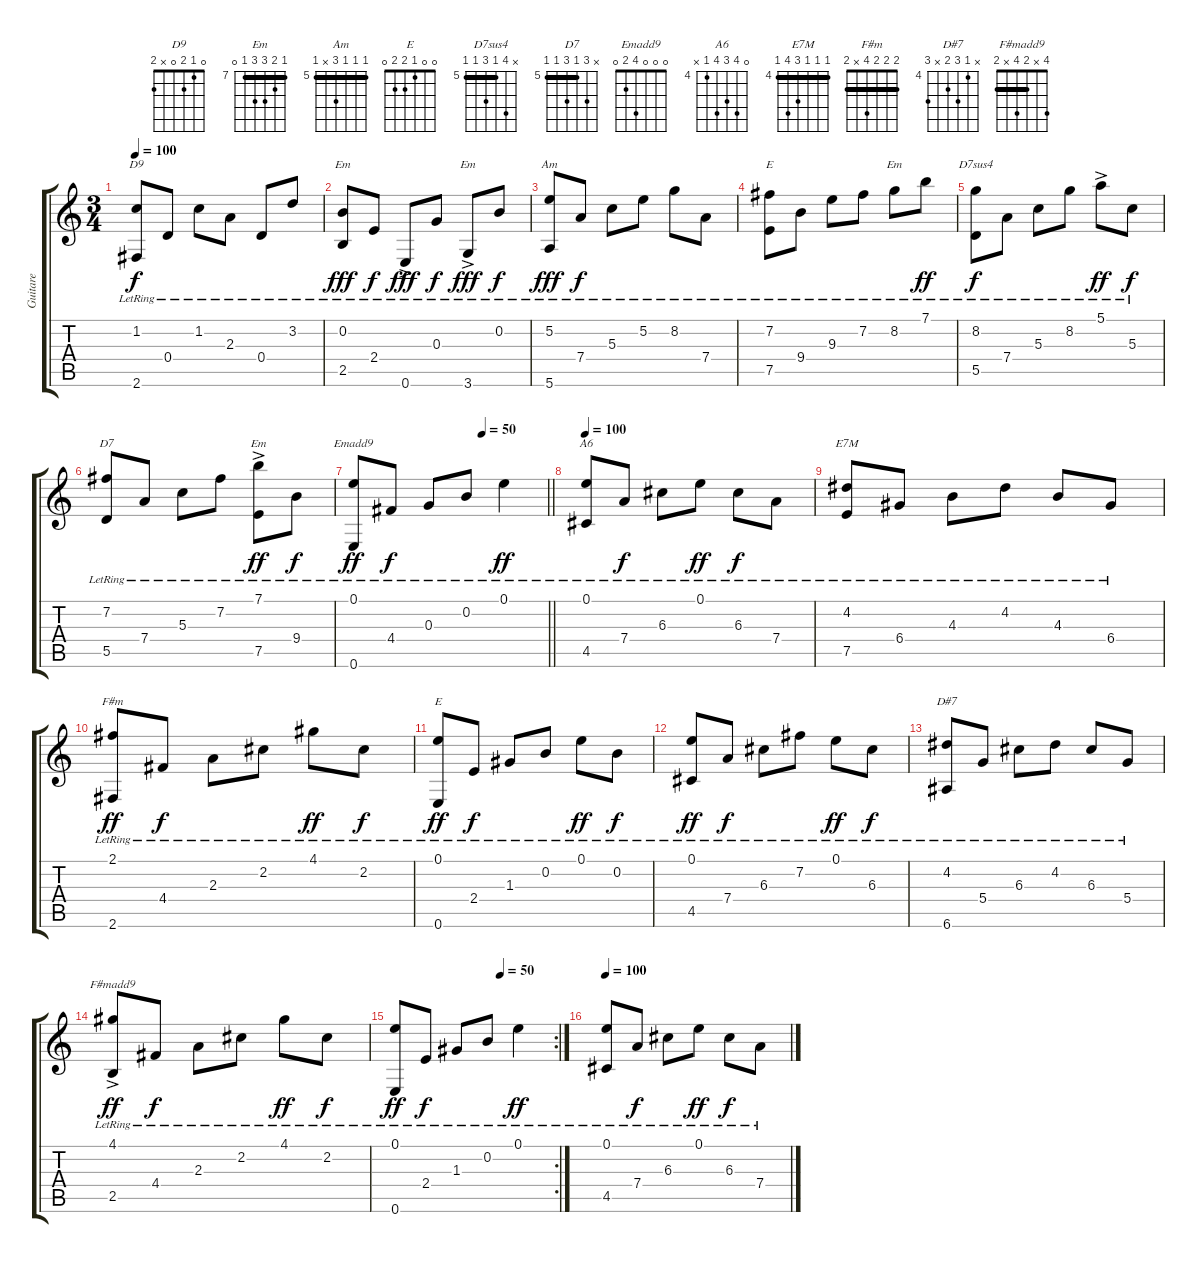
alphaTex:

\track ("Guitare" "Guitare") {instrument acousticguitarnylon}
\staff {score tabs}
\tuning (E4 B3 G3 D3 A2 E2) {hide}
\chord ("D9" 0 1 2 0 x 2)
\chord ("Em" 0 0 0 2 2 0)
\chord ("Em" 0 0 0 2 2 3)
\chord ("Am" 5 5 5 7 x 5) {firstfret 5 barre 5}
\chord ("E" 7 x 9 9 7 7) {firstfret 7 barre 7}
\chord ("Em" 7 8 x 9 7 7) {firstfret 7 barre 7}
\chord ("D7sus4" x 8 5 7 5 5) {firstfret 5 barre 5}
\chord ("D7" x 7 5 7 5 5) {firstfret 5 barre 5}
\chord ("Em" 7 8 9 9 7 0) {firstfret 7 barre 7}
\chord ("Emadd9" 0 0 0 4 2 0)
\chord ("A6" 0 7 6 7 4 x) {firstfret 4}
\chord ("E7M" 4 4 4 6 7 4) {firstfret 4 barre 4}
\chord ("F#m" 2 2 2 4 x 2) {barre 2}
\chord ("E" 0 0 1 2 2 0)
\chord ("D#7" x 4 6 5 x 6) {firstfret 4}
\chord ("F#madd9" 4 x 2 4 x 2) {barre 2}
\ts (3 4)
\tempo 100
\clef g2
\ks c
(1.2{lr} 2.6{lr}).8{ch "D9" dy f} 0.4{lr}.8 1.2{lr}.8 2.3{lr}.8 0.4{lr}.8 3.2{lr}.8 |
(0.2{lr} 2.5{lr}).8{ch "Em" dy fff} 2.4{lr}.8{dy f} 0.6{ac lr}.8{dy fff} 0.3{lr}.8{dy f} 3.6{ac lr}.8{ch "Em" dy fff} 0.2{lr}.8{dy f} |
(5.2{lr} 5.6{lr}).8{ch "Am" dy fff} 7.4{lr}.8{dy f} 5.3{lr}.8 5.2{lr}.8 8.2{lr}.8 7.4{lr}.8 |
(7.2{lr} 7.5{lr}).8{ch "E"} 9.4{lr}.8 9.3{lr}.8 7.2{lr}.8 8.2{lr}.8{ch "Em"} 7.1{lr}.8{dy ff} |
(8.2{lr} 5.5{lr}).8{ch "D7sus4" dy f} 7.4{lr}.8 5.3{lr}.8 8.2{lr}.8 5.1{ac lr}.8{dy ff} 5.3{lr}.8{dy f} |
(7.2{lr} 5.5{lr}).8{ch "D7"} 7.4{lr}.8 5.3{lr}.8 7.2{lr}.8 (7.1{ac lr} 7.5{lr}).8{ch "Em" dy ff} 9.4{lr}.8{dy f} |
\tempo (50 0.6666666666666666)
\barLineRight lightlight
(0.1{lr} 0.6{lr}).8{ch "Emadd9" dy ff} 4.4{lr}.8{dy f} 0.3{lr}.8 0.2{lr}.8 0.1{lr}.4{dy ff} |
\tempo 100
(0.1{lr} 4.5{lr}).8{ch "A6"} 7.4{lr}.8{dy f} 6.3{lr}.8 0.1{lr}.8{dy ff} 6.3{lr}.8{dy f} 7.4{lr}.8 |
(4.2{lr} 7.5{lr}).8{ch "E7M"} 6.4{lr}.8 4.3{lr}.8 4.2{lr}.8 4.3{lr}.8 6.4{lr}.8 |
(2.1{lr} 2.6{lr}).8{ch "F#m" dy ff} 4.4{lr}.8{dy f} 2.3{lr}.8 2.2{lr}.8 4.1{lr}.8{dy ff} 2.2{lr}.8{dy f} |
(0.1{lr} 0.6{lr}).8{ch "E" dy ff} 2.4{lr}.8{dy f} 1.3{lr}.8 0.2{lr}.8 0.1{lr}.8{dy ff} 0.2{lr}.8{dy f} |
(0.1{lr} 4.5{lr}).8{dy ff} 7.4{lr}.8{dy f} 6.3{lr}.8 7.2{lr}.8 0.1{lr}.8{dy ff} 6.3{lr}.8{dy f} |
(4.2{lr} 6.6{lr}).8{ch "D#7"} 5.4{lr}.8 6.3{lr}.8 4.2{lr}.8 6.3{lr}.8 5.4{lr}.8 |
(4.1{ac lr} 2.5{lr}).8{ch "F#madd9" dy ff} 4.4{lr}.8{dy f} 2.3{lr}.8 2.2{lr}.8 4.1{lr}.8{dy ff} 2.2{lr}.8{dy f} |
\rc 2
\tempo (50 0.6666666666666666)
(0.1{lr} 0.6{lr}).8{dy ff} 2.4{lr}.8{dy f} 1.3{lr}.8 0.2{lr}.8 0.1{lr}.4{dy ff} |
\tempo 100
(0.1{lr} 4.5{lr}).8 7.4{lr}.8{dy f} 6.3{lr}.8 0.1{lr}.8{dy ff} 6.3{lr}.8{dy f} 7.4{lr}.8
